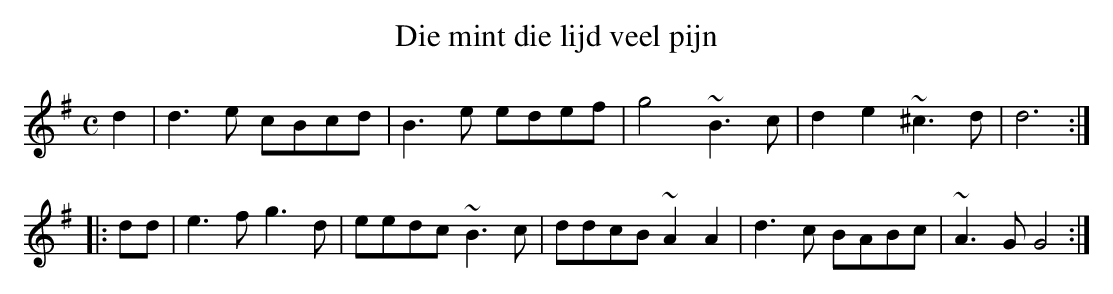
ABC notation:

X:1
T:Die mint die lijd veel pijn
M:C
K:Gmaj
d2|d3e cBcd|B3e edef|g4~B3c|d2e2~^c3d|d6:|
|:dd|e3fg3d|eedc~B3c|ddcB~A2A2|d3c BABc|~A3GG4:|
